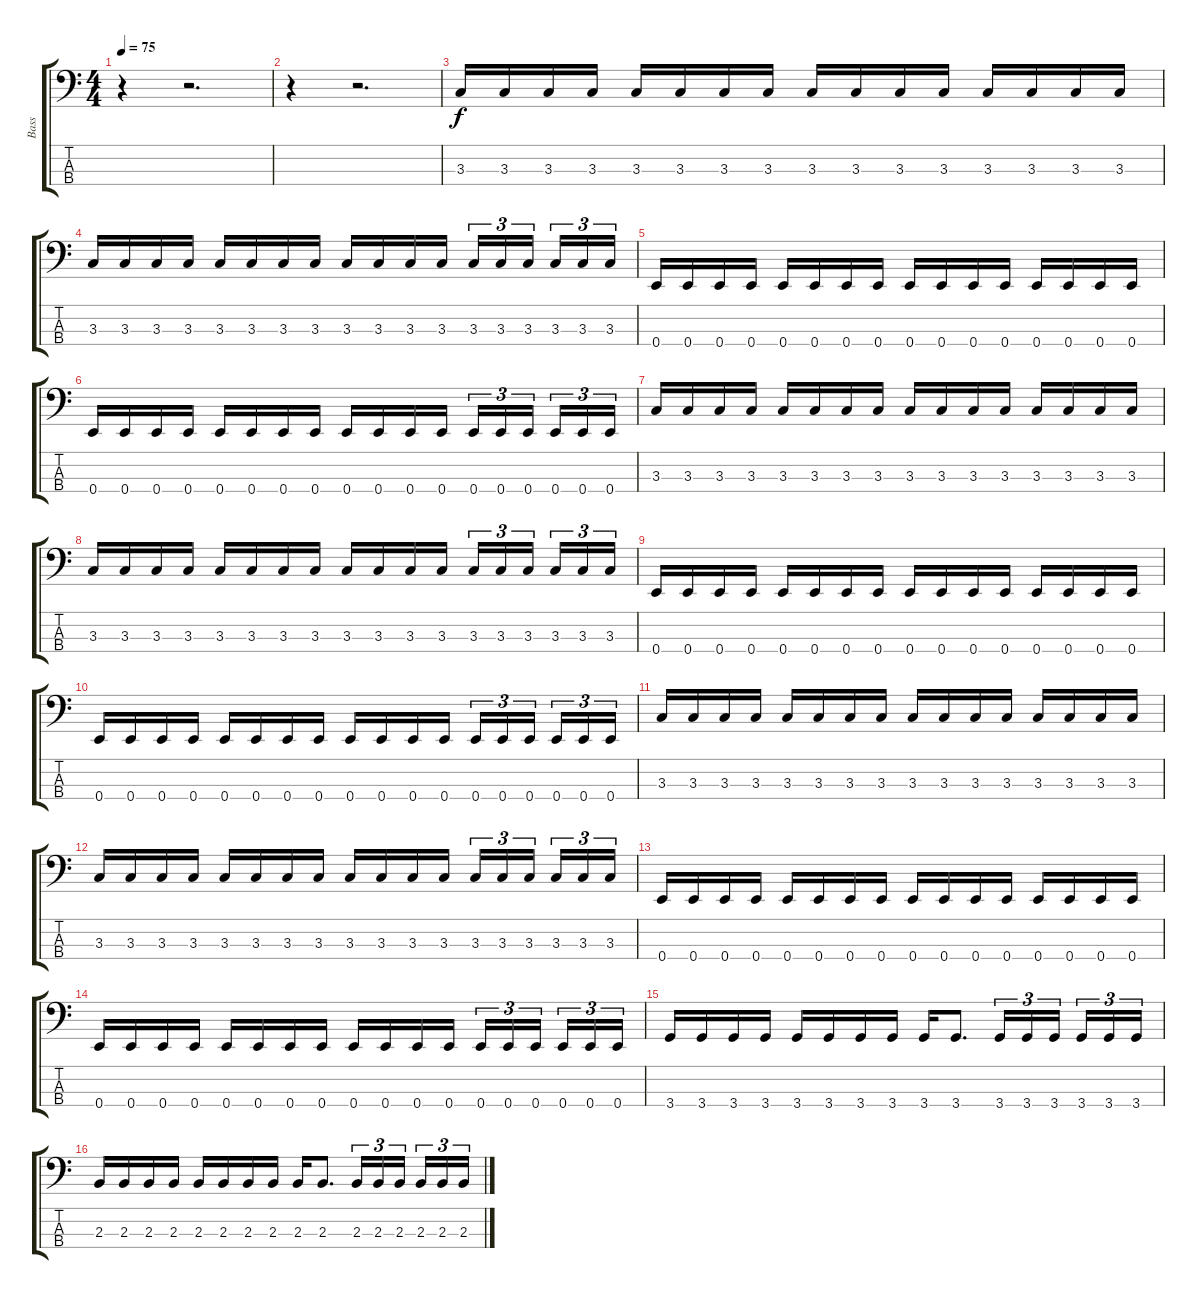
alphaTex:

\track ("Bass" "Bass") {instrument electricbassfinger}
\staff {score tabs}
\tuning (G2 D2 A1 E1) {hide}
\ts (4 4)
\tempo 75
\clef f4
\ks c
r.4{dy f} r.2{d} |
r.4 r.2{d} |
3.3.16 3.3.16 3.3.16 3.3.16 3.3.16 3.3.16 3.3.16 3.3.16 3.3.16 3.3.16 3.3.16 3.3.16 3.3.16 3.3.16 3.3.16 3.3.16 |
3.3.16 3.3.16 3.3.16 3.3.16 3.3.16 3.3.16 3.3.16 3.3.16 3.3.16 3.3.16 3.3.16 3.3.16 3.3.16{tu (3 2)} 3.3.16{tu (3 2)} 3.3.16{tu (3 2)} 3.3.16{tu (3 2)} 3.3.16{tu (3 2)} 3.3.16{tu (3 2)} |
0.4.16 0.4.16 0.4.16 0.4.16 0.4.16 0.4.16 0.4.16 0.4.16 0.4.16 0.4.16 0.4.16 0.4.16 0.4.16 0.4.16 0.4.16 0.4.16 |
0.4.16 0.4.16 0.4.16 0.4.16 0.4.16 0.4.16 0.4.16 0.4.16 0.4.16 0.4.16 0.4.16 0.4.16 0.4.16{tu (3 2)} 0.4.16{tu (3 2)} 0.4.16{tu (3 2)} 0.4.16{tu (3 2)} 0.4.16{tu (3 2)} 0.4.16{tu (3 2)} |
3.3.16 3.3.16 3.3.16 3.3.16 3.3.16 3.3.16 3.3.16 3.3.16 3.3.16 3.3.16 3.3.16 3.3.16 3.3.16 3.3.16 3.3.16 3.3.16 |
3.3.16 3.3.16 3.3.16 3.3.16 3.3.16 3.3.16 3.3.16 3.3.16 3.3.16 3.3.16 3.3.16 3.3.16 3.3.16{tu (3 2)} 3.3.16{tu (3 2)} 3.3.16{tu (3 2)} 3.3.16{tu (3 2)} 3.3.16{tu (3 2)} 3.3.16{tu (3 2)} |
0.4.16 0.4.16 0.4.16 0.4.16 0.4.16 0.4.16 0.4.16 0.4.16 0.4.16 0.4.16 0.4.16 0.4.16 0.4.16 0.4.16 0.4.16 0.4.16 |
0.4.16 0.4.16 0.4.16 0.4.16 0.4.16 0.4.16 0.4.16 0.4.16 0.4.16 0.4.16 0.4.16 0.4.16 0.4.16{tu (3 2)} 0.4.16{tu (3 2)} 0.4.16{tu (3 2)} 0.4.16{tu (3 2)} 0.4.16{tu (3 2)} 0.4.16{tu (3 2)} |
3.3.16 3.3.16 3.3.16 3.3.16 3.3.16 3.3.16 3.3.16 3.3.16 3.3.16 3.3.16 3.3.16 3.3.16 3.3.16 3.3.16 3.3.16 3.3.16 |
3.3.16 3.3.16 3.3.16 3.3.16 3.3.16 3.3.16 3.3.16 3.3.16 3.3.16 3.3.16 3.3.16 3.3.16 3.3.16{tu (3 2)} 3.3.16{tu (3 2)} 3.3.16{tu (3 2)} 3.3.16{tu (3 2)} 3.3.16{tu (3 2)} 3.3.16{tu (3 2)} |
0.4.16 0.4.16 0.4.16 0.4.16 0.4.16 0.4.16 0.4.16 0.4.16 0.4.16 0.4.16 0.4.16 0.4.16 0.4.16 0.4.16 0.4.16 0.4.16 |
0.4.16 0.4.16 0.4.16 0.4.16 0.4.16 0.4.16 0.4.16 0.4.16 0.4.16 0.4.16 0.4.16 0.4.16 0.4.16{tu (3 2)} 0.4.16{tu (3 2)} 0.4.16{tu (3 2)} 0.4.16{tu (3 2)} 0.4.16{tu (3 2)} 0.4.16{tu (3 2)} |
3.4.16 3.4.16 3.4.16 3.4.16 3.4.16 3.4.16 3.4.16 3.4.16 3.4.16 3.4.8{d} 3.4.16{tu (3 2)} 3.4.16{tu (3 2)} 3.4.16{tu (3 2)} 3.4.16{tu (3 2)} 3.4.16{tu (3 2)} 3.4.16{tu (3 2)} |
2.3.16 2.3.16 2.3.16 2.3.16 2.3.16 2.3.16 2.3.16 2.3.16 2.3.16 2.3.8{d} 2.3.16{tu (3 2)} 2.3.16{tu (3 2)} 2.3.16{tu (3 2)} 2.3.16{tu (3 2)} 2.3.16{tu (3 2)} 2.3.16{tu (3 2)}
